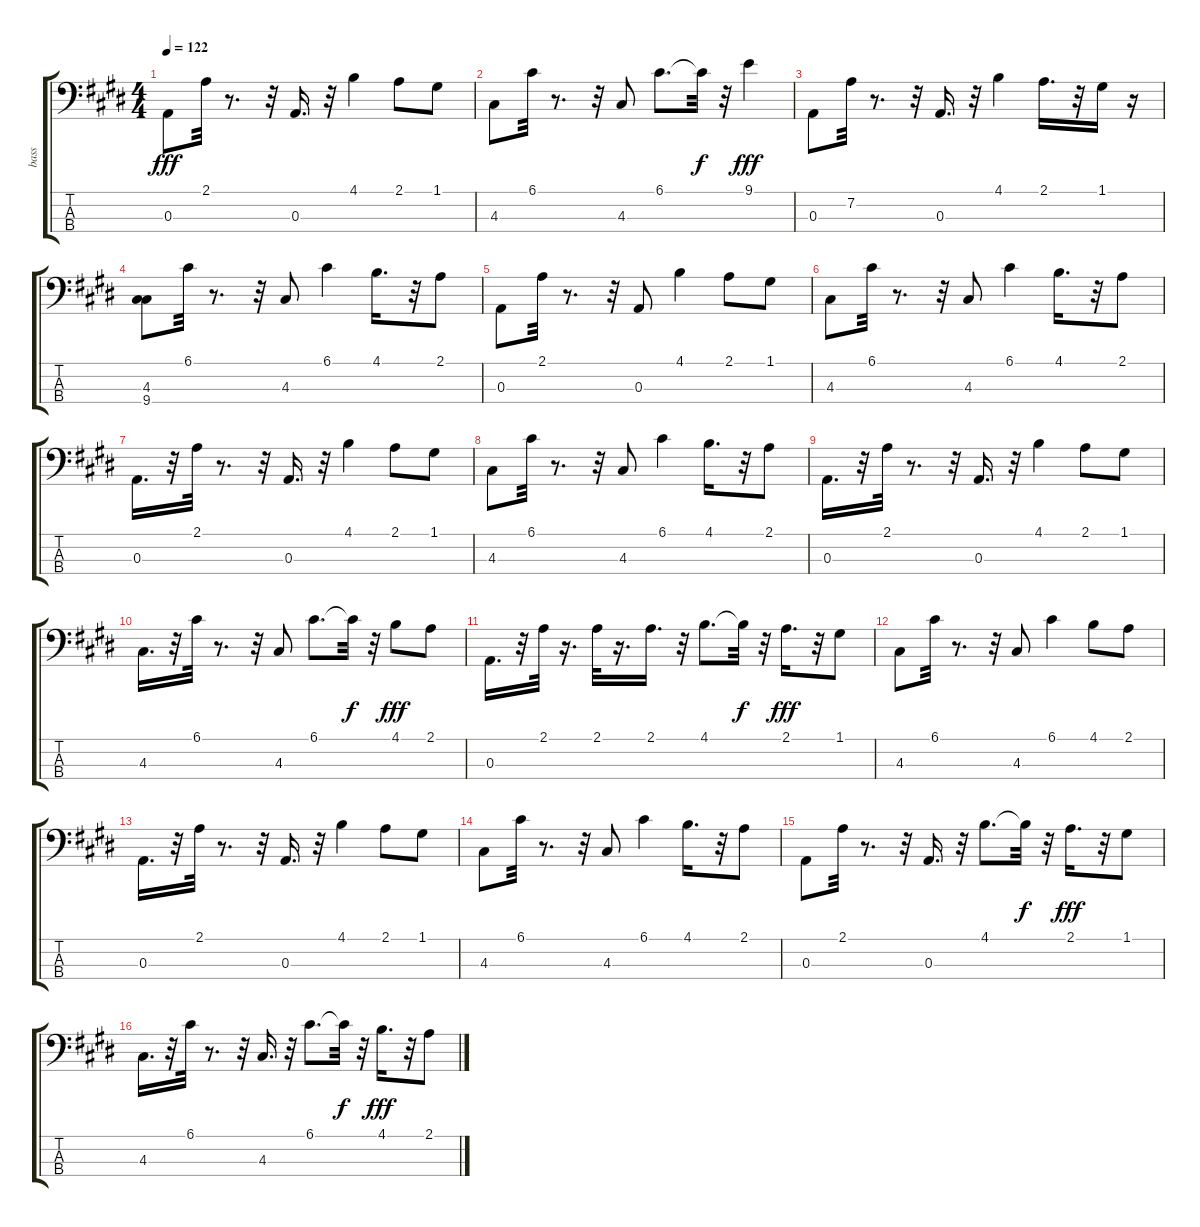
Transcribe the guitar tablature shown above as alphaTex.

\track ("bass" "bass") {instrument fretlessbass}
\staff {score tabs}
\tuning (G2 D2 A1 E1) {hide}
\ts (4 4)
\tempo 122
\clef f4
\ks e
0.3.8{dy fff} 2.1.32 r.8{d} r.32 0.3.16{d} r.32 4.1.4 2.1.8 1.1.8 |
4.3.8 6.1.32 r.8{d} r.32 4.3.8 6.1.8{d} 6.1{t}.32{dy f} r.32 9.1.4{dy fff} |
0.3.8 7.2.32 r.8{d} r.32 0.3.16{d} r.32 4.1.4 2.1.16{d} r.32 1.1.16 r.16 |
(4.3 9.4).8 6.1.32 r.8{d} r.32 4.3.8 6.1.4 4.1.16{d} r.32 2.1.8 |
0.3.8 2.1.32 r.8{d} r.32 0.3.8 4.1.4 2.1.8 1.1.8 |
4.3.8 6.1.32 r.8{d} r.32 4.3.8 6.1.4 4.1.16{d} r.32 2.1.8 |
0.3.16{d} r.32 2.1.32 r.8{d} r.32 0.3.16{d} r.32 4.1.4 2.1.8 1.1.8 |
4.3.8 6.1.32 r.8{d} r.32 4.3.8 6.1.4 4.1.16{d} r.32 2.1.8 |
0.3.16{d} r.32 2.1.32 r.8{d} r.32 0.3.16{d} r.32 4.1.4 2.1.8 1.1.8 |
4.3.16{d} r.32 6.1.32 r.8{d} r.32 4.3.8 6.1.8{d} 6.1{t}.32{dy f} r.32 4.1.8{dy fff} 2.1.8 |
0.3.16{d} r.32 2.1.32 r.16{d} 2.1.32 r.16{d} 2.1.16{d} r.32 4.1.8{d} 4.1{t}.32{dy f} r.32 2.1.16{d dy fff} r.32 1.1.8 |
4.3.8 6.1.32 r.8{d} r.32 4.3.8 6.1.4 4.1.8 2.1.8 |
0.3.16{d} r.32 2.1.32 r.8{d} r.32 0.3.16{d} r.32 4.1.4 2.1.8 1.1.8 |
4.3.8 6.1.32 r.8{d} r.32 4.3.8 6.1.4 4.1.16{d} r.32 2.1.8 |
0.3.8 2.1.32 r.8{d} r.32 0.3.16{d} r.32 4.1.8{d} 4.1{t}.32{dy f} r.32 2.1.16{d dy fff} r.32 1.1.8 |
4.3.16{d} r.32 6.1.32 r.8{d} r.32 4.3.16{d} r.32 6.1.8{d} 6.1{t}.32{dy f} r.32 4.1.16{d dy fff} r.32 2.1.8
